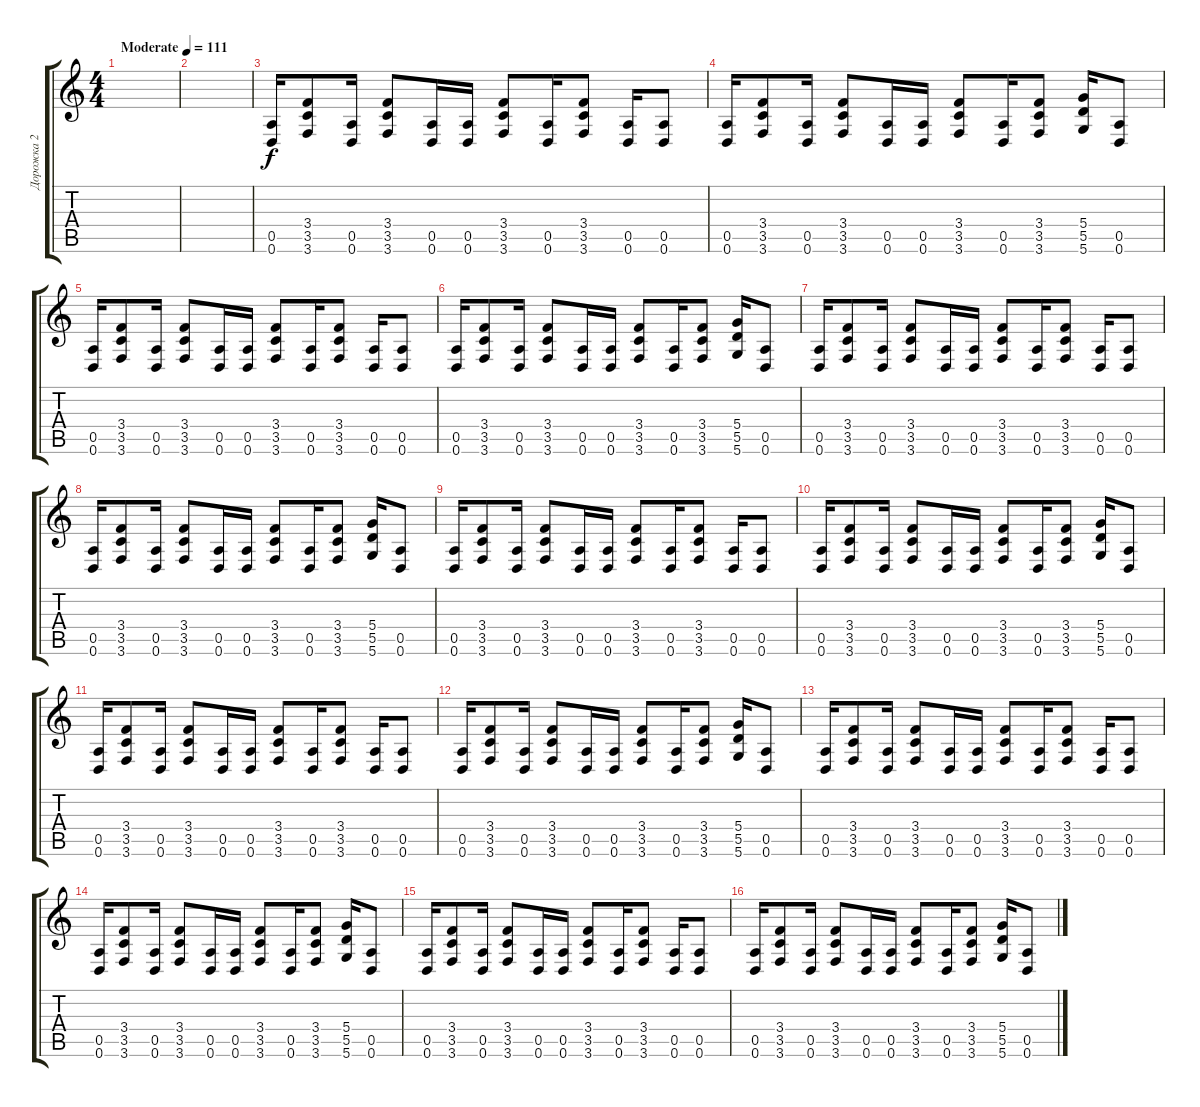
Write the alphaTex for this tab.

\track ("Дорожка 2" "Дорожка 2") {instrument overdrivenguitar}
\staff {score tabs}
\tuning (E4 B3 G3 D3 A2 D2) {hide}
\ts (4 4)
\tempo (111 "Moderate")
\clef g2
\ks c
|
|
(0.5 0.6).16 (3.4 3.5 3.6).8 (0.5 0.6).16 (3.4 3.5 3.6).8 (0.5 0.6).16 (0.5 0.6).16 (3.4 3.5 3.6).8 (0.5 0.6).16 (3.4 3.5 3.6).8 (0.5 0.6).16 (0.5 0.6).8 |
(0.5 0.6).16 (3.4 3.5 3.6).8 (0.5 0.6).16 (3.4 3.5 3.6).8 (0.5 0.6).16 (0.5 0.6).16 (3.4 3.5 3.6).8 (0.5 0.6).16 (3.4 3.5 3.6).8 (5.4 5.5 5.6).16 (0.5 0.6).8 |
(0.5 0.6).16 (3.4 3.5 3.6).8 (0.5 0.6).16 (3.4 3.5 3.6).8 (0.5 0.6).16 (0.5 0.6).16 (3.4 3.5 3.6).8 (0.5 0.6).16 (3.4 3.5 3.6).8 (0.5 0.6).16 (0.5 0.6).8 |
(0.5 0.6).16 (3.4 3.5 3.6).8 (0.5 0.6).16 (3.4 3.5 3.6).8 (0.5 0.6).16 (0.5 0.6).16 (3.4 3.5 3.6).8 (0.5 0.6).16 (3.4 3.5 3.6).8 (5.4 5.5 5.6).16 (0.5 0.6).8 |
(0.5 0.6).16 (3.4 3.5 3.6).8 (0.5 0.6).16 (3.4 3.5 3.6).8 (0.5 0.6).16 (0.5 0.6).16 (3.4 3.5 3.6).8 (0.5 0.6).16 (3.4 3.5 3.6).8 (0.5 0.6).16 (0.5 0.6).8 |
(0.5 0.6).16 (3.4 3.5 3.6).8 (0.5 0.6).16 (3.4 3.5 3.6).8 (0.5 0.6).16 (0.5 0.6).16 (3.4 3.5 3.6).8 (0.5 0.6).16 (3.4 3.5 3.6).8 (5.4 5.5 5.6).16 (0.5 0.6).8 |
(0.5 0.6).16 (3.4 3.5 3.6).8 (0.5 0.6).16 (3.4 3.5 3.6).8 (0.5 0.6).16 (0.5 0.6).16 (3.4 3.5 3.6).8 (0.5 0.6).16 (3.4 3.5 3.6).8 (0.5 0.6).16 (0.5 0.6).8 |
(0.5 0.6).16 (3.4 3.5 3.6).8 (0.5 0.6).16 (3.4 3.5 3.6).8 (0.5 0.6).16 (0.5 0.6).16 (3.4 3.5 3.6).8 (0.5 0.6).16 (3.4 3.5 3.6).8 (5.4 5.5 5.6).16 (0.5 0.6).8 |
(0.5 0.6).16 (3.4 3.5 3.6).8 (0.5 0.6).16 (3.4 3.5 3.6).8 (0.5 0.6).16 (0.5 0.6).16 (3.4 3.5 3.6).8 (0.5 0.6).16 (3.4 3.5 3.6).8 (0.5 0.6).16 (0.5 0.6).8 |
(0.5 0.6).16 (3.4 3.5 3.6).8 (0.5 0.6).16 (3.4 3.5 3.6).8 (0.5 0.6).16 (0.5 0.6).16 (3.4 3.5 3.6).8 (0.5 0.6).16 (3.4 3.5 3.6).8 (5.4 5.5 5.6).16 (0.5 0.6).8 |
(0.5 0.6).16 (3.4 3.5 3.6).8 (0.5 0.6).16 (3.4 3.5 3.6).8 (0.5 0.6).16 (0.5 0.6).16 (3.4 3.5 3.6).8 (0.5 0.6).16 (3.4 3.5 3.6).8 (0.5 0.6).16 (0.5 0.6).8 |
(0.5 0.6).16 (3.4 3.5 3.6).8 (0.5 0.6).16 (3.4 3.5 3.6).8 (0.5 0.6).16 (0.5 0.6).16 (3.4 3.5 3.6).8 (0.5 0.6).16 (3.4 3.5 3.6).8 (5.4 5.5 5.6).16 (0.5 0.6).8 |
(0.5 0.6).16 (3.4 3.5 3.6).8 (0.5 0.6).16 (3.4 3.5 3.6).8 (0.5 0.6).16 (0.5 0.6).16 (3.4 3.5 3.6).8 (0.5 0.6).16 (3.4 3.5 3.6).8 (0.5 0.6).16 (0.5 0.6).8 |
(0.5 0.6).16 (3.4 3.5 3.6).8 (0.5 0.6).16 (3.4 3.5 3.6).8 (0.5 0.6).16 (0.5 0.6).16 (3.4 3.5 3.6).8 (0.5 0.6).16 (3.4 3.5 3.6).8 (5.4 5.5 5.6).16 (0.5 0.6).8
